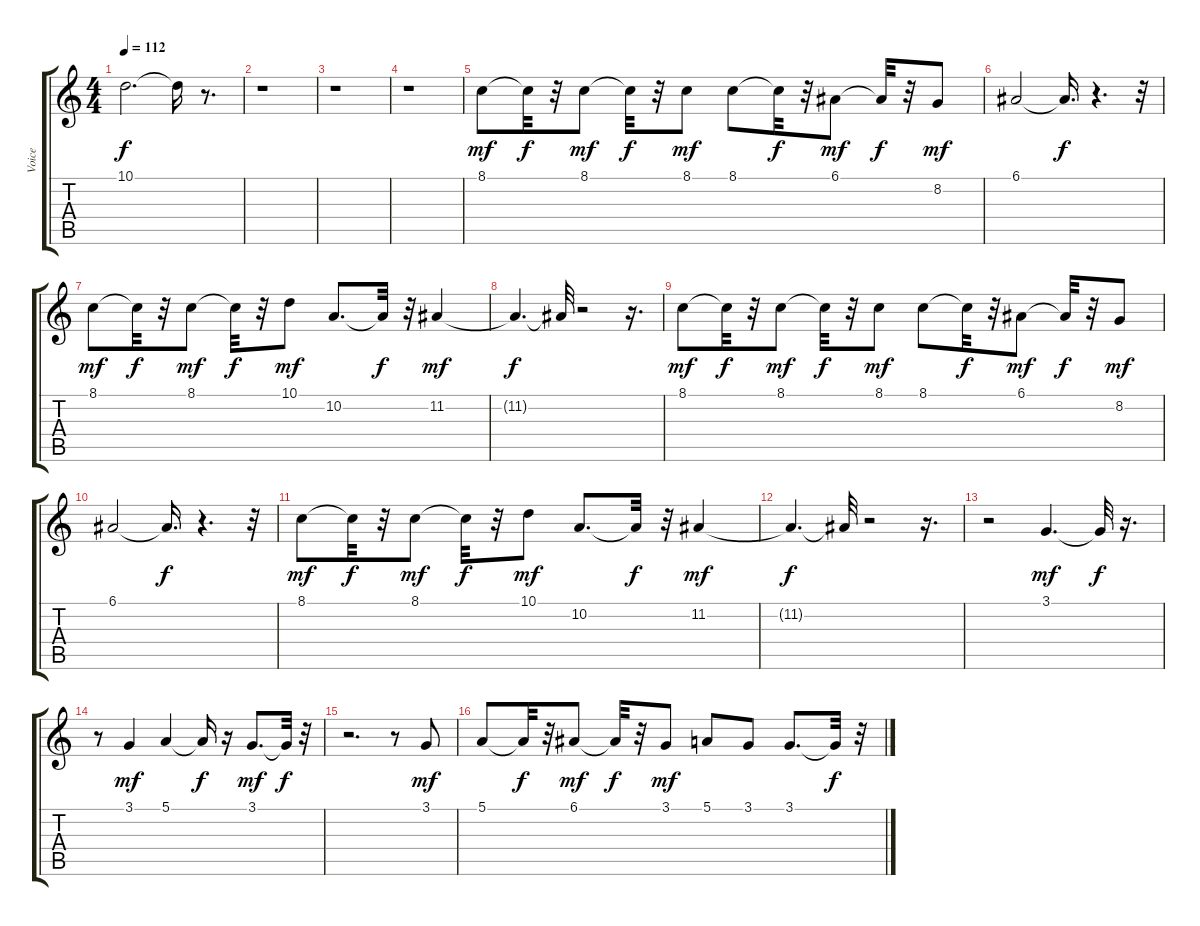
\track ("Voice" "Voice") {instrument voiceoohs}
\staff {score tabs}
\tuning (E4 B3 G3 D3 A2 E2) {hide}
\ts (4 4)
\tempo 112
\clef g2
\ks c
10.1{t}.2{d dy f} 10.1{t}.16 r.8{d} |
r.1 |
r.1 |
r.1 |
8.1.8{dy mf} 8.1{t}.32{dy f} r.32 8.1.8{dy mf} 8.1{t}.32{dy f} r.32 8.1.8{dy mf} 8.1.8 8.1{t}.32{dy f} r.32 6.1.8{dy mf} 6.1{t}.32{dy f} r.32 8.2.8{dy mf} |
6.1.2 6.1{t}.16{d dy f} r.4{d} r.32 |
8.1.8{dy mf} 8.1{t}.32{dy f} r.32 8.1.8{dy mf} 8.1{t}.32{dy f} r.32 10.1.8{dy mf} 10.2.8{d} 10.2{t}.32{dy f} r.32 11.2.4{dy mf} |
11.2{t}.4{d dy f} 11.2{t}.32 r.2 r.16{d} |
8.1.8{dy mf} 8.1{t}.32{dy f} r.32 8.1.8{dy mf} 8.1{t}.32{dy f} r.32 8.1.8{dy mf} 8.1.8 8.1{t}.32{dy f} r.32 6.1.8{dy mf} 6.1{t}.32{dy f} r.32 8.2.8{dy mf} |
6.1.2 6.1{t}.16{d dy f} r.4{d} r.32 |
8.1.8{dy mf} 8.1{t}.32{dy f} r.32 8.1.8{dy mf} 8.1{t}.32{dy f} r.32 10.1.8{dy mf} 10.2.8{d} 10.2{t}.32{dy f} r.32 11.2.4{dy mf} |
11.2{t}.4{d dy f} 11.2{t}.32 r.2 r.16{d} |
r.2 3.1.4{d dy mf} 3.1{t}.32{dy f} r.16{d} |
r.8 3.1.4{dy mf} 5.1.4 5.1{t}.16{dy f} r.16 3.1.8{d dy mf} 3.1{t}.32{dy f} r.32 |
r.2{d} r.8 3.1.8{dy mf} |
5.1.8 5.1{t}.32{dy f} r.32 6.1.8{dy mf} 6.1{t}.32{dy f} r.32 3.1.8{dy mf} 5.1.8 3.1.8 3.1.8{d} 3.1{t}.32{dy f} r.32
